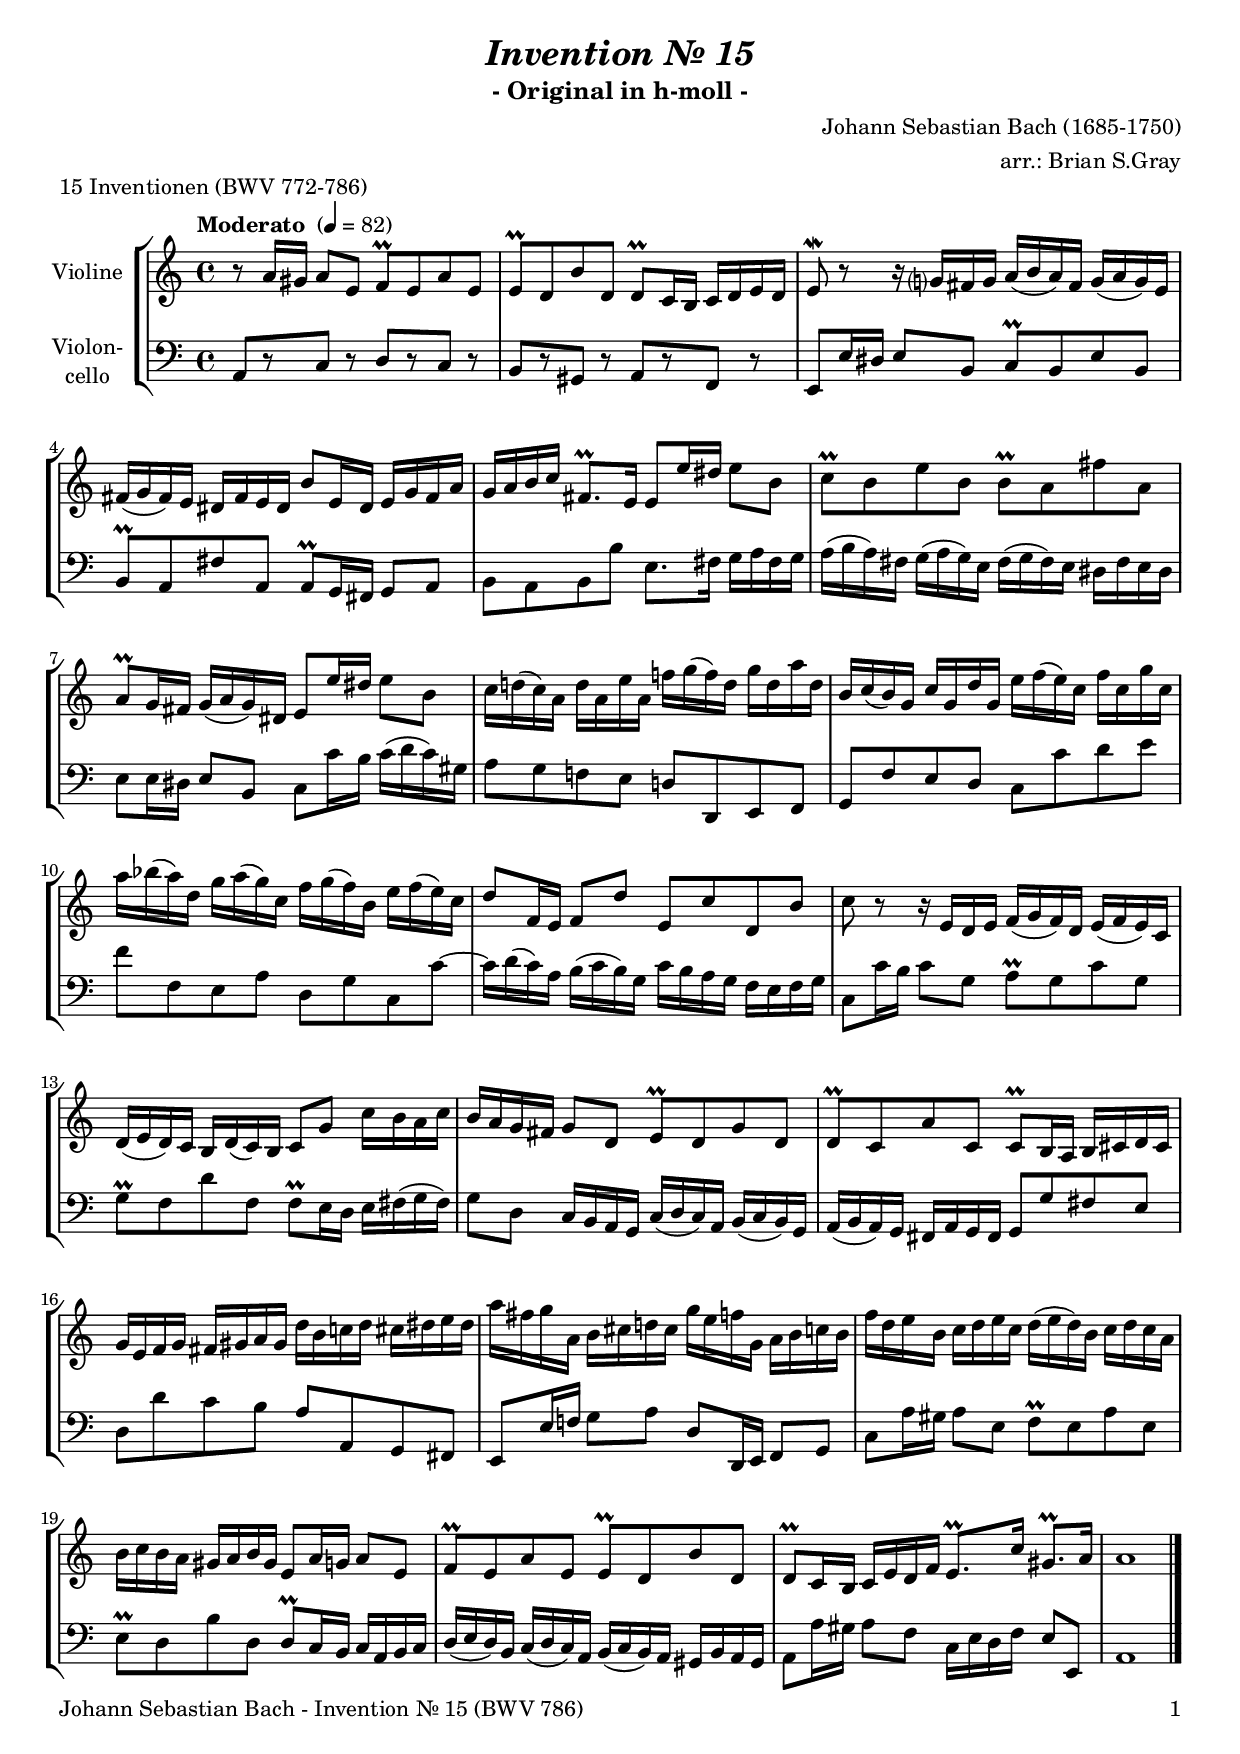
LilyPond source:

\version "2.18.2"
\include "deutsch.ly"
  
#(set-global-staff-size 19)

\header {
  title     = \markup \bold \italic "Invention Nr. 15"
  subtitle  = "- Original in h-moll -"
  composer  = "Johann Sebastian Bach (1685-1750)"
  arranger  = "arr.: Brian S.Gray"
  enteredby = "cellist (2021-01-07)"
  piece     = "15 Inventionen (BWV 772-786)"
}

voiceconsts = {
  \key h \minor
  \time 4/4
  \clef "treble"
%  \numericTimeSignature
  % Set default beaming for all staves
%  \set Timing.beamExceptions = #'()
%  \set Timing.baseMoment     = #(ly:make-moment 1 4)
%  \set Timing.beatStructure  = #'(1 1 1)
  \tempo "Moderato " 4=82
}

mivl = "violin"
%miba = "pizzicato strings"
miba = "cello"

arco = \markup \italic "arco"
dcaf = \mark \markup \box \italic "D.C. al Fine"
fine = \mark \markup \box \italic "Fine"
pizz = \markup \italic "pizz."
rall = \mark \markup \box \italic "rall."
rit  = \mark \markup \box \italic "rit."
simi = \markup \italic "simile"

va = \relative c'' {
  \voiceconsts

  r8 h16 ais h8 fis g\prall fis h fis
  fis\prall e cis' e, e\prall d16 cis d e fis e
  fis8\mordent r r16 a? gis a h( cis h) gis a( h a) fis

  gis( a gis) fis eis gis fis eis cis'8 fis,16 eis fis a gis h
  a h cis d gis,8.\prall fis16 fis8 fis'16 eis fis8 cis

  d\prall cis fis cis cis\prall h gis' h,
  h\prall a16 gis a( h a) eis fis8 fis'16 eis fis8 cis

  d16 e!( d) h e h fis' h, g'! a( g) e a e h' e,
  cis d( cis) a d a e' a, fis' g( fis) d g d a' d,

  h' c( h) e, a h( a) d, g a( g) cis, fis g( fis) d
  e8 g,16 fis g8 e' fis, d' e, cis'

  d r r16 fis, e fis g( a g) e fis( g fis) d
  e( fis e) d cis e( d) cis d8 a' d16 cis h d

  cis h a gis a8 e fis\prall e a e
  e\prall d h' d, d\prall cis16 h cis dis e dis

  a' fis g a gis ais h ais e' cis d! e dis eis fis eis
  h' gis a h, cis dis e! dis a' fis g a, h cis d cis

  g' e fis cis d e fis d e( fis e) cis d e d h
  cis d cis h ais h cis ais fis8 h16 a h8 fis

  g\prall fis h fis fis\prall e cis' e,
  e\prall d16 cis d fis e g fis8.\prall d'16 ais8.\prall h16
  h1 \bar "|."
}

vb = \relative c {
  \voiceconsts
  \clef "bass"

  h8[ r d] r e[ r d] r
  cis[ r ais] r h[ r g] r
  fis fis'16 eis fis8 cis d\prall cis fis cis

  cis\prall h gis' h, h\prall a16 gis a8 h
  cis h cis cis' fis,8. gis16 a h gis a

  h( cis h) gis a( h a) fis gis( a gis) fis eis gis fis eis
  fis8 fis16 eis fis8 cis d d'16 cis d( e d) ais

  h8 a g! fis e! e, fis g
  a g' fis e d d' e fis

  g g, fis h e, a d, d'~
  d16 e( d) h cis( d cis) a d cis h a g fis g a

  d,8 d'16 cis d8 a h\prall a d a
  a\prall g e' g, g\prall fis16 e fis gis( a gis)

  a8 e d16 cis h a d( e d) h cis( d cis) a
  h( cis h) a gis h a gis a8 a' gis fis

  e e' d cis h h, a gis
  fis fis'16 g! a8 h e, e,16 fis g8 a

  d h'16 ais h8 fis g\prall fis h fis
  fis\prall e cis' e, e\prall d16 cis d h cis d

  e( fis e) cis d( e d) h cis( d cis) h ais cis h ais
  h8 h'16 ais h8 g d16 fis e g fis8 fis,
  h1 \bar "|."
}


music = \new StaffGroup <<
      \new Staff {
	\set Staff.midiInstrument = \mivl
	\set Staff.instrumentName = \markup \center-column { "Violine" }
	\transpose h a { \va }
      }

      \new Staff {
	\set Staff.midiInstrument = \miba
	\set Staff.instrumentName = \markup \center-column { "Violon-" "cello" }
	\transpose h a { \vb }
      }
>>

\book {
   \paper {
    print-page-number = ##t
    print-first-page-number = ##t
    ragged-last-bottom = ##f
    oddHeaderMarkup = \markup \null
    evenHeaderMarkup = \markup \null
    oddFooterMarkup = \markup {
      \fill-line {
        \on-the-fly #print-page-number-check-first
        "Johann Sebastian Bach - Invention Nr. 15 (BWV 786)" \fromproperty #'page:page-number-string
      }
    }
    evenFooterMarkup = \oddFooterMarkup
  } \score {
    \music
    \layout {}
  }

  \score {
    \unfoldRepeats \music

    \midi {
      \context {
        \Score
      }
    }
  }
}